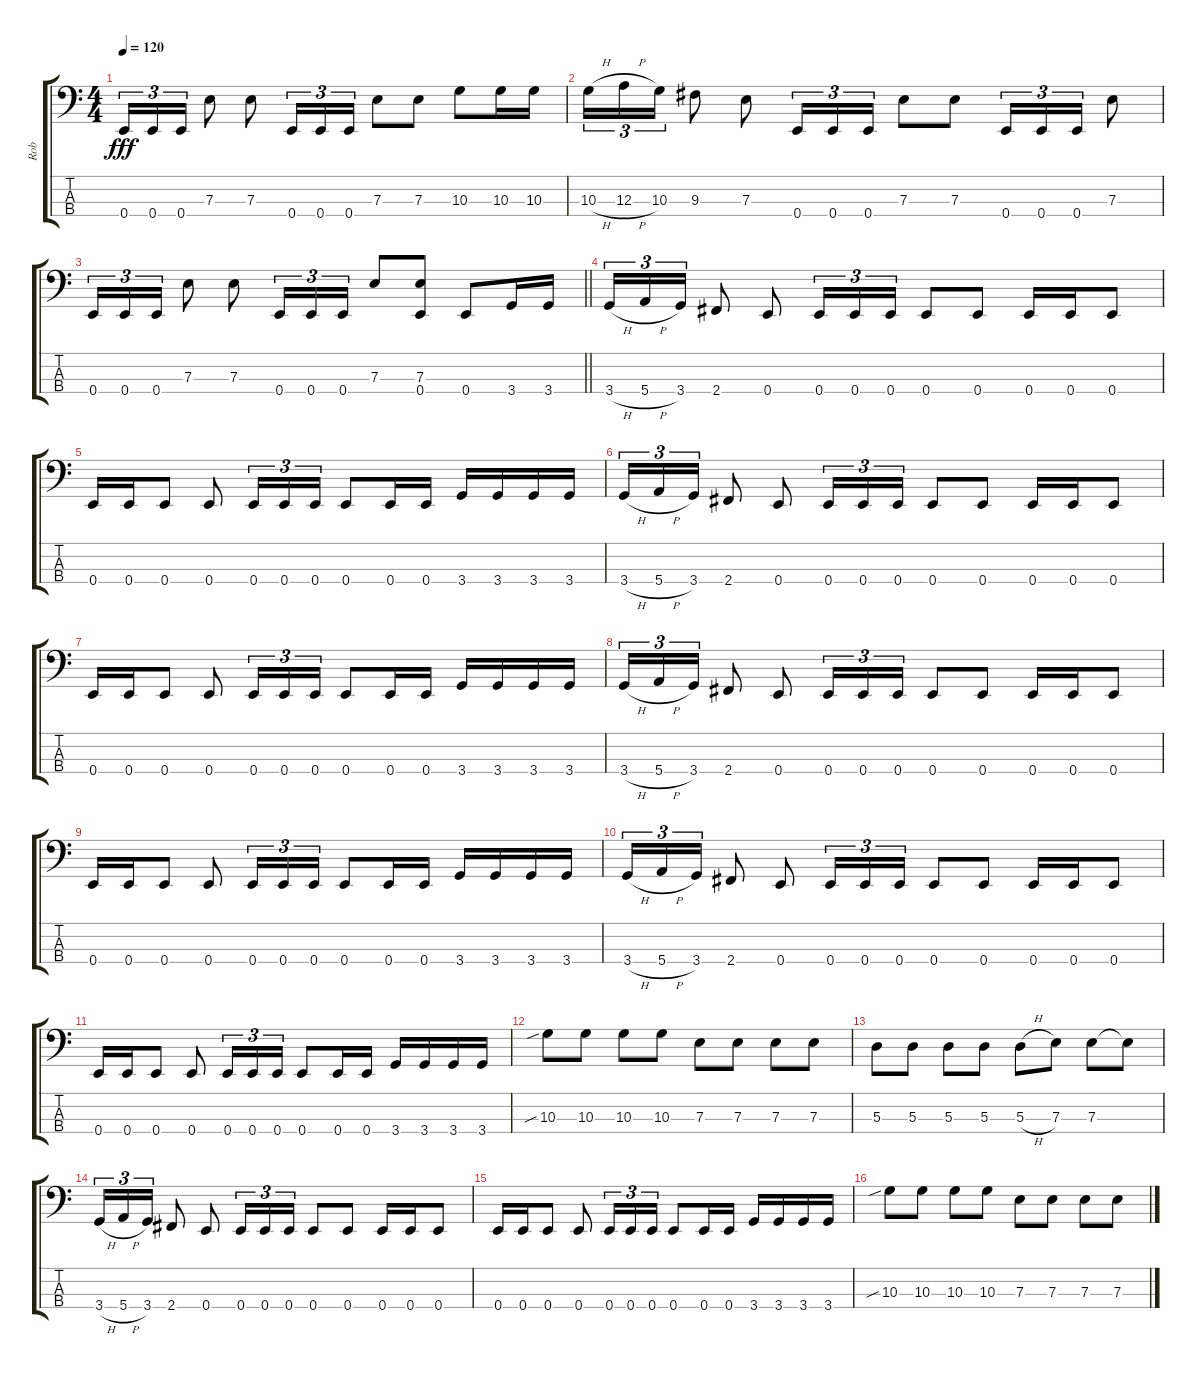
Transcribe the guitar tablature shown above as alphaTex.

\track ("Rob" "Rob") {instrument electricbassfinger}
\staff {score tabs}
\tuning (G2 D2 A1 E1) {hide}
\ts (4 4)
\tempo 120
\clef f4
\ks c
0.4.16{tu (3 2) dy fff} 0.4.16{tu (3 2)} 0.4.16{tu (3 2)} 7.3.8 7.3.8 0.4.16{tu (3 2)} 0.4.16{tu (3 2)} 0.4.16{tu (3 2)} 7.3.8 7.3.8 10.3.8 10.3.16 10.3.16 |
10.3{h}.16{tu (3 2)} 12.3{h}.16{tu (3 2)} 10.3.16{tu (3 2)} 9.3.8 7.3.8 0.4.16{tu (3 2)} 0.4.16{tu (3 2)} 0.4.16{tu (3 2)} 7.3.8 7.3.8 0.4.16{tu (3 2)} 0.4.16{tu (3 2)} 0.4.16{tu (3 2)} 7.3.8 |
\barLineRight lightlight
0.4.16{tu (3 2)} 0.4.16{tu (3 2)} 0.4.16{tu (3 2)} 7.3.8 7.3.8 0.4.16{tu (3 2)} 0.4.16{tu (3 2)} 0.4.16{tu (3 2)} 7.3.8 (7.3 0.4).8 0.4.8 3.4.16 3.4.16 |
3.4{h}.16{tu (3 2)} 5.4{h}.16{tu (3 2)} 3.4.16{tu (3 2)} 2.4.8 0.4.8 0.4.16{tu (3 2)} 0.4.16{tu (3 2)} 0.4.16{tu (3 2)} 0.4.8 0.4.8 0.4.16 0.4.16 0.4.8 |
0.4.16 0.4.16 0.4.8 0.4.8 0.4.16{tu (3 2)} 0.4.16{tu (3 2)} 0.4.16{tu (3 2)} 0.4.8 0.4.16 0.4.16 3.4.16 3.4.16 3.4.16 3.4.16 |
3.4{h}.16{tu (3 2)} 5.4{h}.16{tu (3 2)} 3.4.16{tu (3 2)} 2.4.8 0.4.8 0.4.16{tu (3 2)} 0.4.16{tu (3 2)} 0.4.16{tu (3 2)} 0.4.8 0.4.8 0.4.16 0.4.16 0.4.8 |
0.4.16 0.4.16 0.4.8 0.4.8 0.4.16{tu (3 2)} 0.4.16{tu (3 2)} 0.4.16{tu (3 2)} 0.4.8 0.4.16 0.4.16 3.4.16 3.4.16 3.4.16 3.4.16 |
3.4{h}.16{tu (3 2)} 5.4{h}.16{tu (3 2)} 3.4.16{tu (3 2)} 2.4.8 0.4.8 0.4.16{tu (3 2)} 0.4.16{tu (3 2)} 0.4.16{tu (3 2)} 0.4.8 0.4.8 0.4.16 0.4.16 0.4.8 |
0.4.16 0.4.16 0.4.8 0.4.8 0.4.16{tu (3 2)} 0.4.16{tu (3 2)} 0.4.16{tu (3 2)} 0.4.8 0.4.16 0.4.16 3.4.16 3.4.16 3.4.16 3.4.16 |
3.4{h}.16{tu (3 2)} 5.4{h}.16{tu (3 2)} 3.4.16{tu (3 2)} 2.4.8 0.4.8 0.4.16{tu (3 2)} 0.4.16{tu (3 2)} 0.4.16{tu (3 2)} 0.4.8 0.4.8 0.4.16 0.4.16 0.4.8 |
0.4.16 0.4.16 0.4.8 0.4.8 0.4.16{tu (3 2)} 0.4.16{tu (3 2)} 0.4.16{tu (3 2)} 0.4.8 0.4.16 0.4.16 3.4.16 3.4.16 3.4.16 3.4.16 |
10.3{sib}.8 10.3.8 10.3.8 10.3.8 7.3.8 7.3.8 7.3.8 7.3.8 |
5.3.8 5.3.8 5.3.8 5.3.8 5.3{h}.8 7.3.8 7.3.8 7.3{t}.8 |
3.4{h}.16{tu (3 2)} 5.4{h}.16{tu (3 2)} 3.4.16{tu (3 2)} 2.4.8 0.4.8 0.4.16{tu (3 2)} 0.4.16{tu (3 2)} 0.4.16{tu (3 2)} 0.4.8 0.4.8 0.4.16 0.4.16 0.4.8 |
0.4.16 0.4.16 0.4.8 0.4.8 0.4.16{tu (3 2)} 0.4.16{tu (3 2)} 0.4.16{tu (3 2)} 0.4.8 0.4.16 0.4.16 3.4.16 3.4.16 3.4.16 3.4.16 |
10.3{sib}.8 10.3.8 10.3.8 10.3.8 7.3.8 7.3.8 7.3.8 7.3.8
